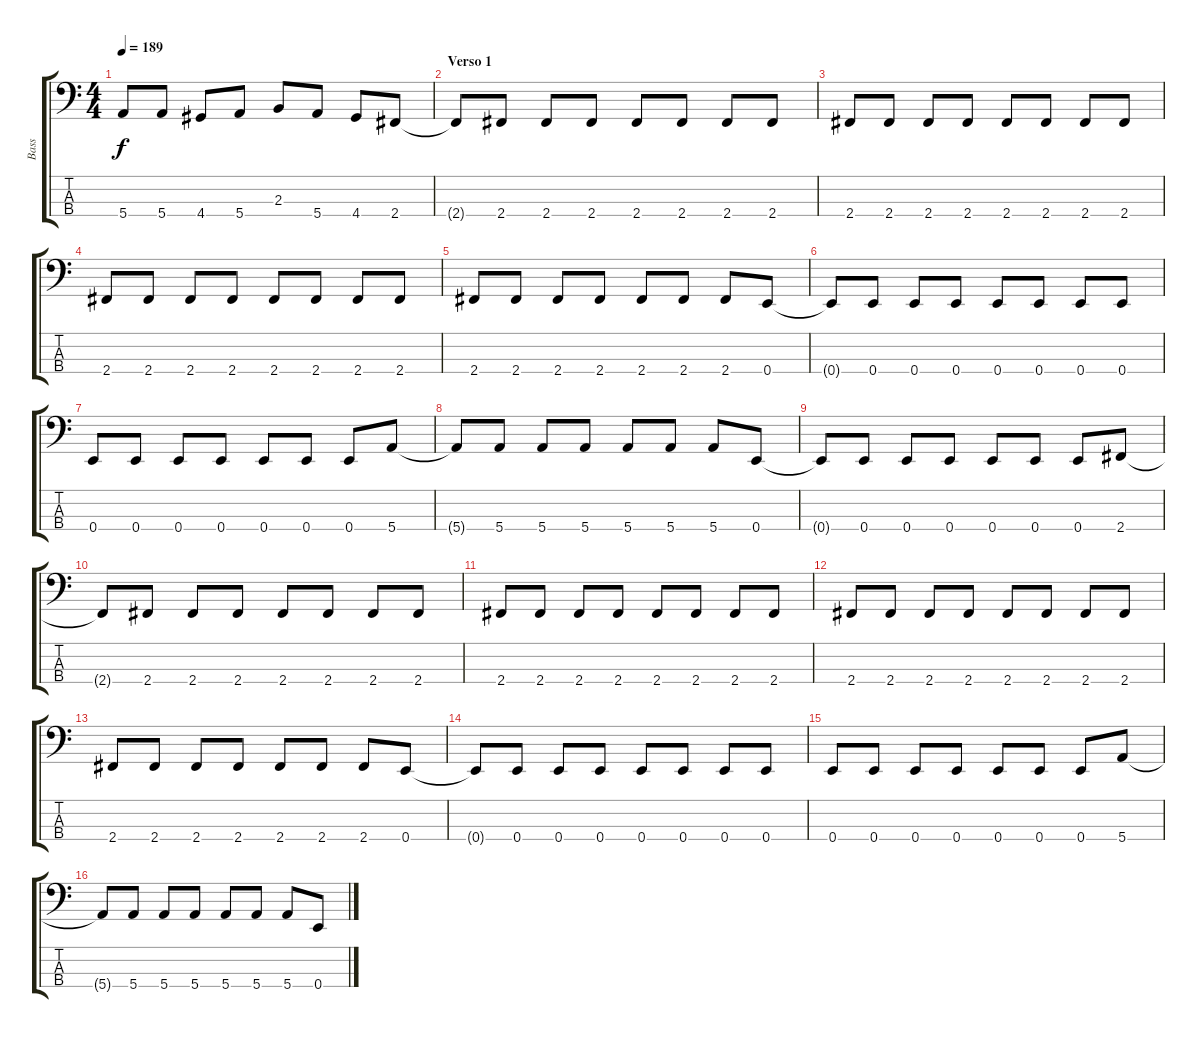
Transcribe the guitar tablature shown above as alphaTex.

\track ("Bass" "Bass") {instrument electricbassfinger}
\staff {score tabs}
\tuning (G2 D2 A1 E1) {hide}
\ts (4 4)
\tempo 189
\clef f4
\ks c
5.4{t}.8{dy f} 5.4.8 4.4.8 5.4.8 2.3.8 5.4.8 4.4.8 2.4.8 |
\section ("" "Verso 1")
2.4{t}.8 2.4.8 2.4.8 2.4.8 2.4.8 2.4.8 2.4.8 2.4.8 |
2.4.8 2.4.8 2.4.8 2.4.8 2.4.8 2.4.8 2.4.8 2.4.8 |
2.4.8 2.4.8 2.4.8 2.4.8 2.4.8 2.4.8 2.4.8 2.4.8 |
2.4.8 2.4.8 2.4.8 2.4.8 2.4.8 2.4.8 2.4.8 0.4.8 |
0.4{t}.8 0.4.8 0.4.8 0.4.8 0.4.8 0.4.8 0.4.8 0.4.8 |
0.4.8 0.4.8 0.4.8 0.4.8 0.4.8 0.4.8 0.4.8 5.4.8 |
5.4{t}.8 5.4.8 5.4.8 5.4.8 5.4.8 5.4.8 5.4.8 0.4.8 |
0.4{t}.8 0.4.8 0.4.8 0.4.8 0.4.8 0.4.8 0.4.8 2.4.8 |
2.4{t}.8 2.4.8 2.4.8 2.4.8 2.4.8 2.4.8 2.4.8 2.4.8 |
2.4.8 2.4.8 2.4.8 2.4.8 2.4.8 2.4.8 2.4.8 2.4.8 |
2.4.8 2.4.8 2.4.8 2.4.8 2.4.8 2.4.8 2.4.8 2.4.8 |
2.4.8 2.4.8 2.4.8 2.4.8 2.4.8 2.4.8 2.4.8 0.4.8 |
0.4{t}.8 0.4.8 0.4.8 0.4.8 0.4.8 0.4.8 0.4.8 0.4.8 |
0.4.8 0.4.8 0.4.8 0.4.8 0.4.8 0.4.8 0.4.8 5.4.8 |
5.4{t}.8 5.4.8 5.4.8 5.4.8 5.4.8 5.4.8 5.4.8 0.4.8
